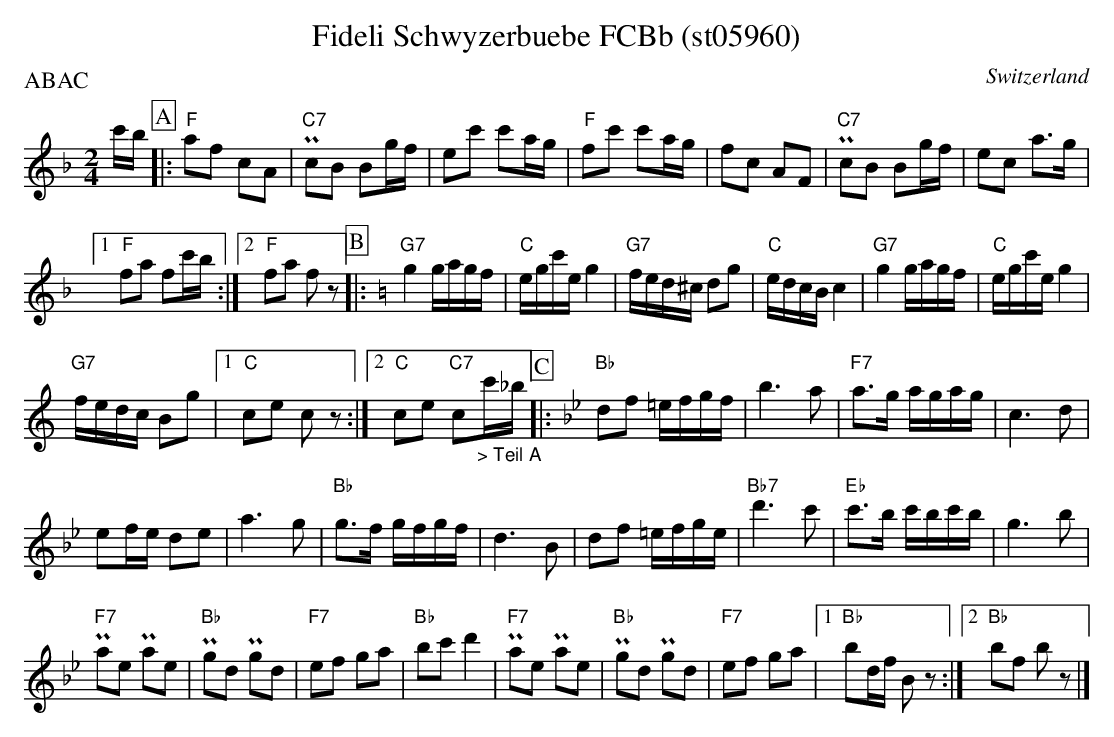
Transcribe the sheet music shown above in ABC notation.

X:1
T: Fideli Schwyzerbuebe FCBb (st05960)
O:Switzerland
M:2/4
L:1/16
P:ABAC
K:F major
c'b[P:A] |: "F"a2f2 c2A2 | "C7"Pc2B2 B2gf | e2c'2 c'2ag | "F"f2c'2 c'2ag | f2c2 A2F2 | "C7"Pc2B2 B2gf | e2c2 a3g |1
"F"f2a2 f2c'b :|2 "F"f2a2 f2z2 [P:B] |: [K:C] "G7"g4 gagf | "C"egc'e g4 | "G7"fed^c d2g2 | "C"edcB c4 | "G7"g4 gagf | "C"egc'e g4 |
"G7"fedc B2g2 |1 "C"c2e2 c2z2 :|2 "C"c2e2 "C7"c2"_> Teil A"c'_b [P:C] |: [K:Bb] "Bb"d2f2 =efgf | b6a2 | "F7"a3g agag | c6d2 |
e2fe d2e2 | a6g2 | "Bb"g3f gfgf | d6B2 | d2f2 =efge | "Bb7"d'6c'2 | "Eb"c'3b c'bc'b | g6b2 |
"F7"Pa2e2 Pa2e2 | "Bb"Pg2d2 Pg2d2 | "F7"e2f2 g2a2 | "Bb"b2c'2 d'4 | "F7"Pa2e2 Pa2e2 | "Bb"Pg2d2 Pg2d2 | "F7"e2f2 g2a2 |1 "Bb"b2df B2z2 :|2 "Bb"b2f2 b2z2 |]
